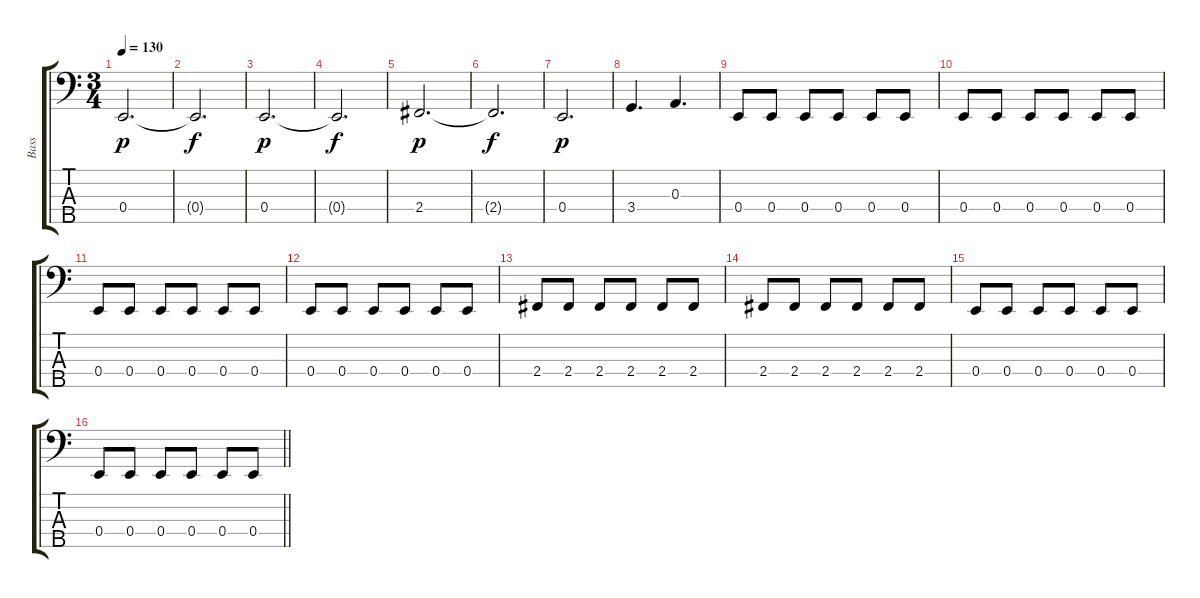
\track ("Bass" "Bass") {instrument electricbassfinger}
\staff {score tabs}
\tuning (G2 D2 A1 E1 B0) {hide}
\ts (3 4)
\section ("" "")
\tempo 130
\clef f4
\ks c
0.4.2{d dy p} |
0.4{t}.2{d dy f} |
0.4.2{d dy p} |
0.4{t}.2{d dy f} |
2.4.2{d dy p} |
2.4{t}.2{d dy f} |
0.4.2{d dy p} |
3.4.4{d} 0.3.4{d} |
0.4.8 0.4.8 0.4.8 0.4.8 0.4.8 0.4.8 |
0.4.8 0.4.8 0.4.8 0.4.8 0.4.8 0.4.8 |
0.4.8 0.4.8 0.4.8 0.4.8 0.4.8 0.4.8 |
0.4.8 0.4.8 0.4.8 0.4.8 0.4.8 0.4.8 |
2.4.8 2.4.8 2.4.8 2.4.8 2.4.8 2.4.8 |
2.4.8 2.4.8 2.4.8 2.4.8 2.4.8 2.4.8 |
0.4.8 0.4.8 0.4.8 0.4.8 0.4.8 0.4.8 |
\barLineRight lightlight
0.4.8 0.4.8 0.4.8 0.4.8 0.4.8 0.4.8
